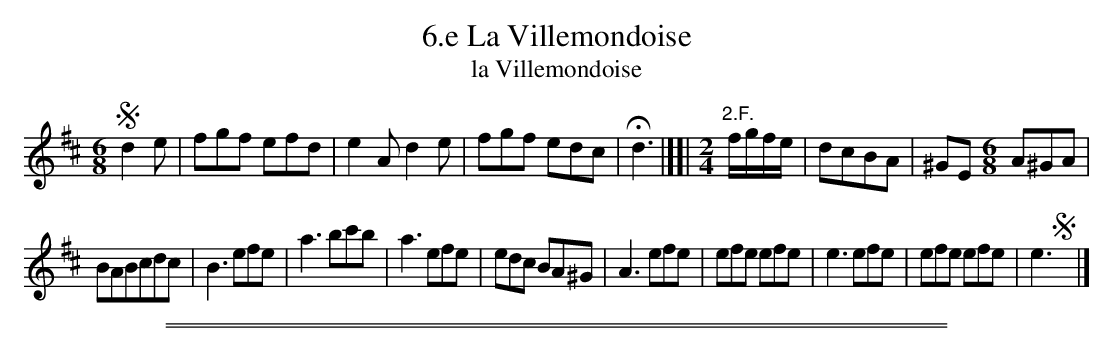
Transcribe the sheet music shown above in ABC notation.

X:1
T: 6.e La Villemondoise
T: la Villemondoise
M: 6/8
L: 1/8
K: D
!segno!d2e |\
fgf efd | e2A d2e |\
fgf edc | Hd3 |][|\
[M:2/4] "2.F."f/g/f/e/ |\
dcBA | ^GE [M:6/8] A^GA |
BABcdc | B3 efe |\
a3 bc'b | a3 efe |\
edc BA^G | A3 efe |\
efe efe | e3 efe |\
efe efe | e3 !segno!y|]
